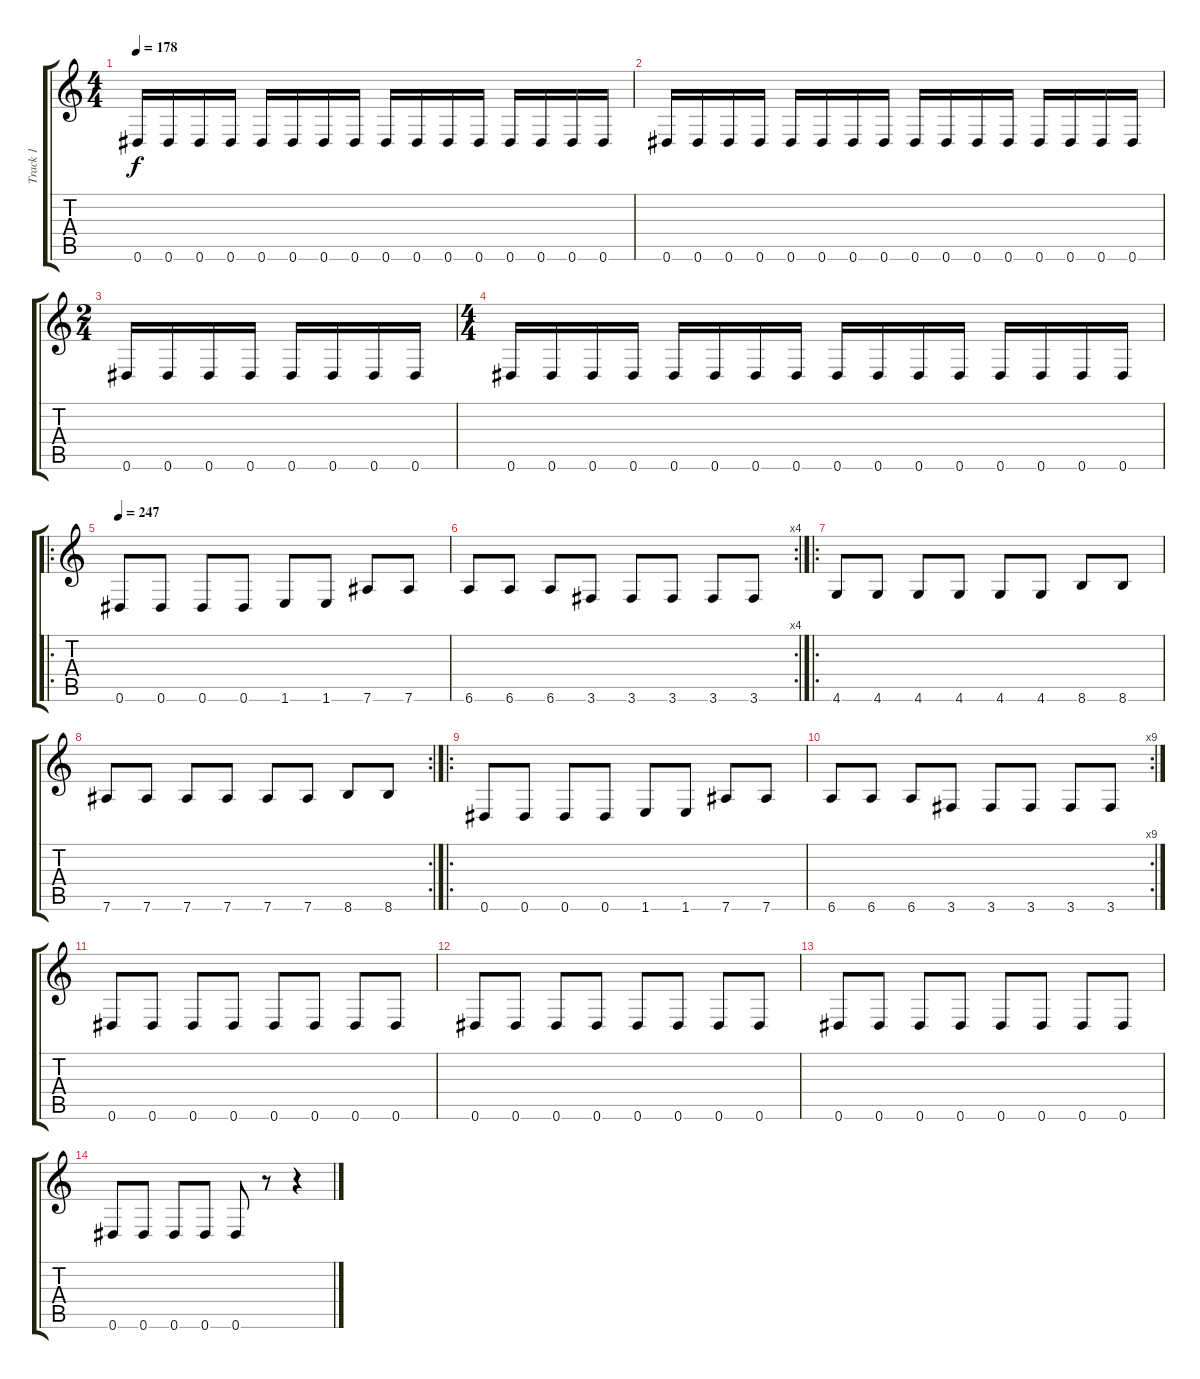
\track ("Track 1" "Track 1") {instrument distortionguitar}
\staff {score tabs}
\tuning (Eb4 Bb3 Gb3 Db3 Ab2 Eb2) {hide}
\ts (4 4)
\tempo 178
\clef g2
\ks c
0.6.16{dy f} 0.6.16 0.6.16 0.6.16 0.6.16 0.6.16 0.6.16 0.6.16 0.6.16 0.6.16 0.6.16 0.6.16 0.6.16 0.6.16 0.6.16 0.6.16 |
0.6.16 0.6.16 0.6.16 0.6.16 0.6.16 0.6.16 0.6.16 0.6.16 0.6.16 0.6.16 0.6.16 0.6.16 0.6.16 0.6.16 0.6.16 0.6.16 |
\ts (2 4)
0.6.16 0.6.16 0.6.16 0.6.16 0.6.16 0.6.16 0.6.16 0.6.16 |
\ts (4 4)
0.6.16 0.6.16 0.6.16 0.6.16 0.6.16 0.6.16 0.6.16 0.6.16 0.6.16 0.6.16 0.6.16 0.6.16 0.6.16 0.6.16 0.6.16 0.6.16 |
\ro
\tempo 247
0.6.8 0.6.8 0.6.8 0.6.8 1.6.8 1.6.8 7.6.8 7.6.8 |
\rc 4
6.6.8 6.6.8 6.6.8 3.6.8 3.6.8 3.6.8 3.6.8 3.6.8 |
\ro
4.6.8 4.6.8 4.6.8 4.6.8 4.6.8 4.6.8 8.6.8 8.6.8 |
\rc 2
7.6.8 7.6.8 7.6.8 7.6.8 7.6.8 7.6.8 8.6.8 8.6.8 |
\ro
0.6.8 0.6.8 0.6.8 0.6.8 1.6.8 1.6.8 7.6.8 7.6.8 |
\rc 9
6.6.8 6.6.8 6.6.8 3.6.8 3.6.8 3.6.8 3.6.8 3.6.8 |
0.6.8 0.6.8 0.6.8 0.6.8 0.6.8 0.6.8 0.6.8 0.6.8 |
0.6.8 0.6.8 0.6.8 0.6.8 0.6.8 0.6.8 0.6.8 0.6.8 |
0.6.8 0.6.8 0.6.8 0.6.8 0.6.8 0.6.8 0.6.8 0.6.8 |
0.6.8 0.6.8 0.6.8 0.6.8 0.6.8 r.8 r.4
